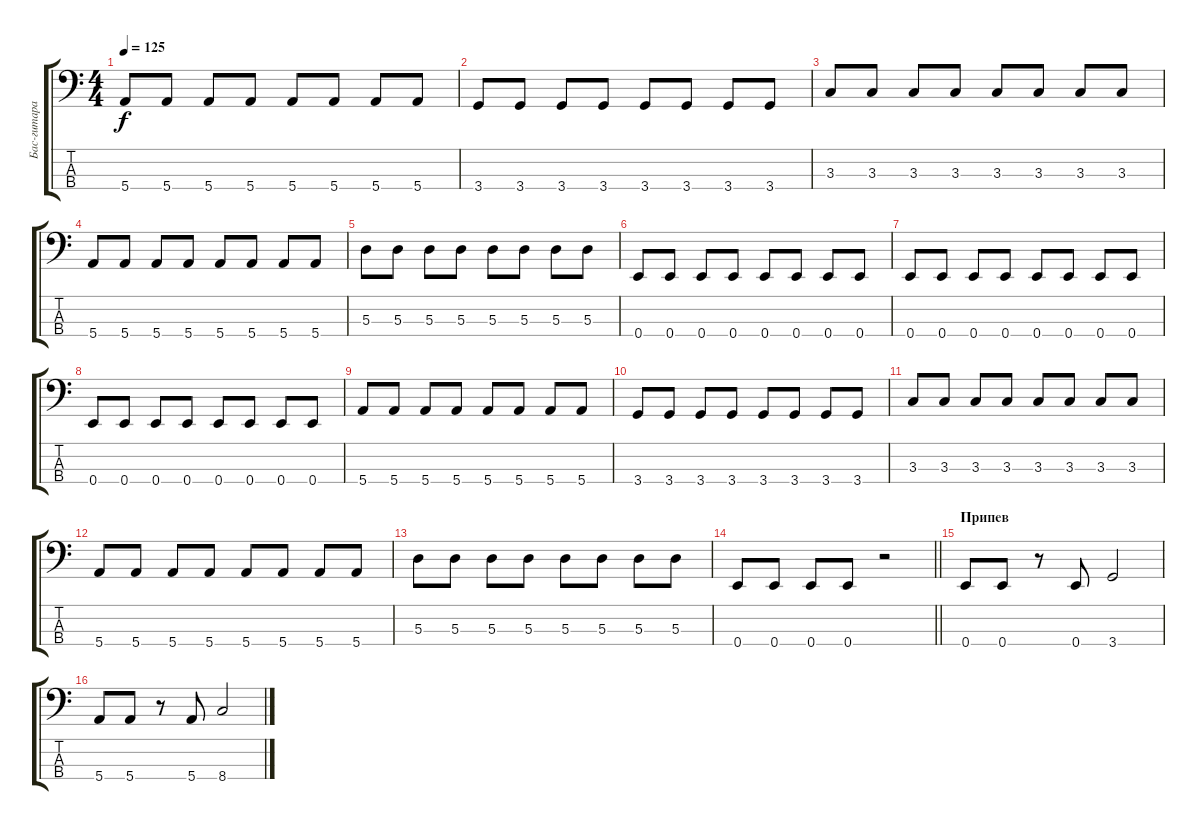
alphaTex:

\track ("Бас-гитара" "Бас-гитара") {instrument electricbassfinger}
\staff {score tabs}
\tuning (G2 D2 A1 E1) {hide}
\ts (4 4)
\tempo 125
\clef f4
\ks c
5.4.8{dy f} 5.4.8 5.4.8 5.4.8 5.4.8 5.4.8 5.4.8 5.4.8 |
3.4.8 3.4.8 3.4.8 3.4.8 3.4.8 3.4.8 3.4.8 3.4.8 |
3.3.8 3.3.8 3.3.8 3.3.8 3.3.8 3.3.8 3.3.8 3.3.8 |
5.4.8 5.4.8 5.4.8 5.4.8 5.4.8 5.4.8 5.4.8 5.4.8 |
5.3.8 5.3.8 5.3.8 5.3.8 5.3.8 5.3.8 5.3.8 5.3.8 |
0.4.8 0.4.8 0.4.8 0.4.8 0.4.8 0.4.8 0.4.8 0.4.8 |
0.4.8 0.4.8 0.4.8 0.4.8 0.4.8 0.4.8 0.4.8 0.4.8 |
0.4.8 0.4.8 0.4.8 0.4.8 0.4.8 0.4.8 0.4.8 0.4.8 |
5.4.8 5.4.8 5.4.8 5.4.8 5.4.8 5.4.8 5.4.8 5.4.8 |
3.4.8 3.4.8 3.4.8 3.4.8 3.4.8 3.4.8 3.4.8 3.4.8 |
3.3.8 3.3.8 3.3.8 3.3.8 3.3.8 3.3.8 3.3.8 3.3.8 |
5.4.8 5.4.8 5.4.8 5.4.8 5.4.8 5.4.8 5.4.8 5.4.8 |
5.3.8 5.3.8 5.3.8 5.3.8 5.3.8 5.3.8 5.3.8 5.3.8 |
\barLineRight lightlight
0.4.8 0.4.8 0.4.8 0.4.8 r.2 |
\section ("" "Припев")
0.4.8 0.4.8 r.8 0.4.8 3.4.2 |
5.4.8 5.4.8 r.8 5.4.8 8.4.2
